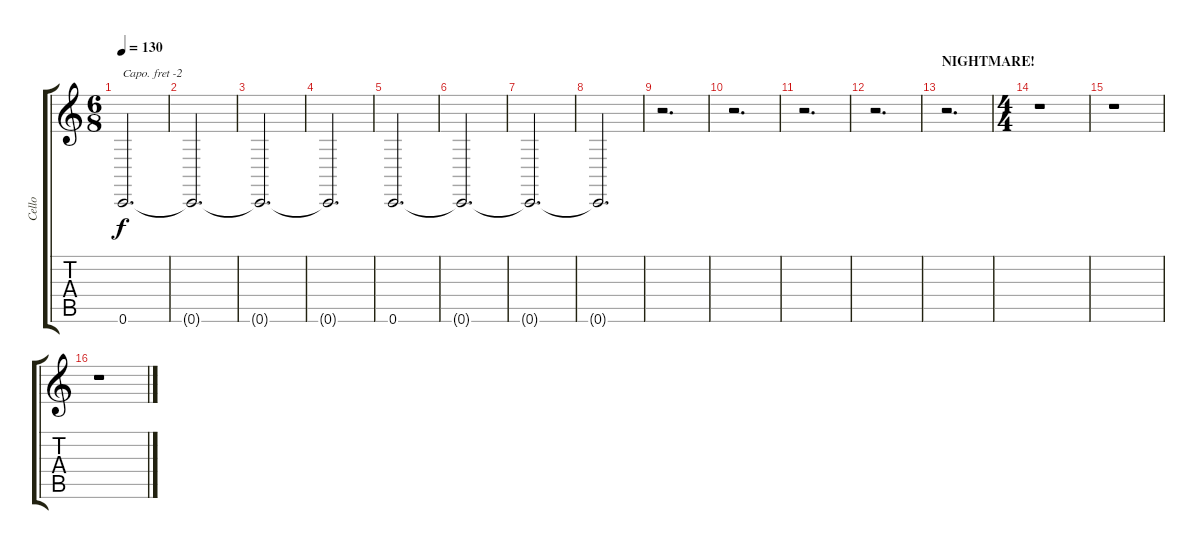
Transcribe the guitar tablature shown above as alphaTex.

\track ("Cello" "Cello") {instrument cello}
\staff {score tabs}
\capo -2
\tuning (E4 B3 G3 D3 A2 D2) {hide}
\ts (6 8)
\tempo 130
\clef g2
\ks c
0.6.2{d dy f} |
0.6{t}.2{d} |
0.6{t}.2{d} |
0.6{t}.2{d} |
0.6.2{d} |
0.6{t}.2{d} |
0.6{t}.2{d} |
0.6{t}.2{d} |
r.2{d} |
r.2{d} |
r.2{d} |
r.2{d} |
\section ("" "NIGHTMARE!")
r.2{d} |
\ts (4 4)
r.1 |
r.1 |
r.1
